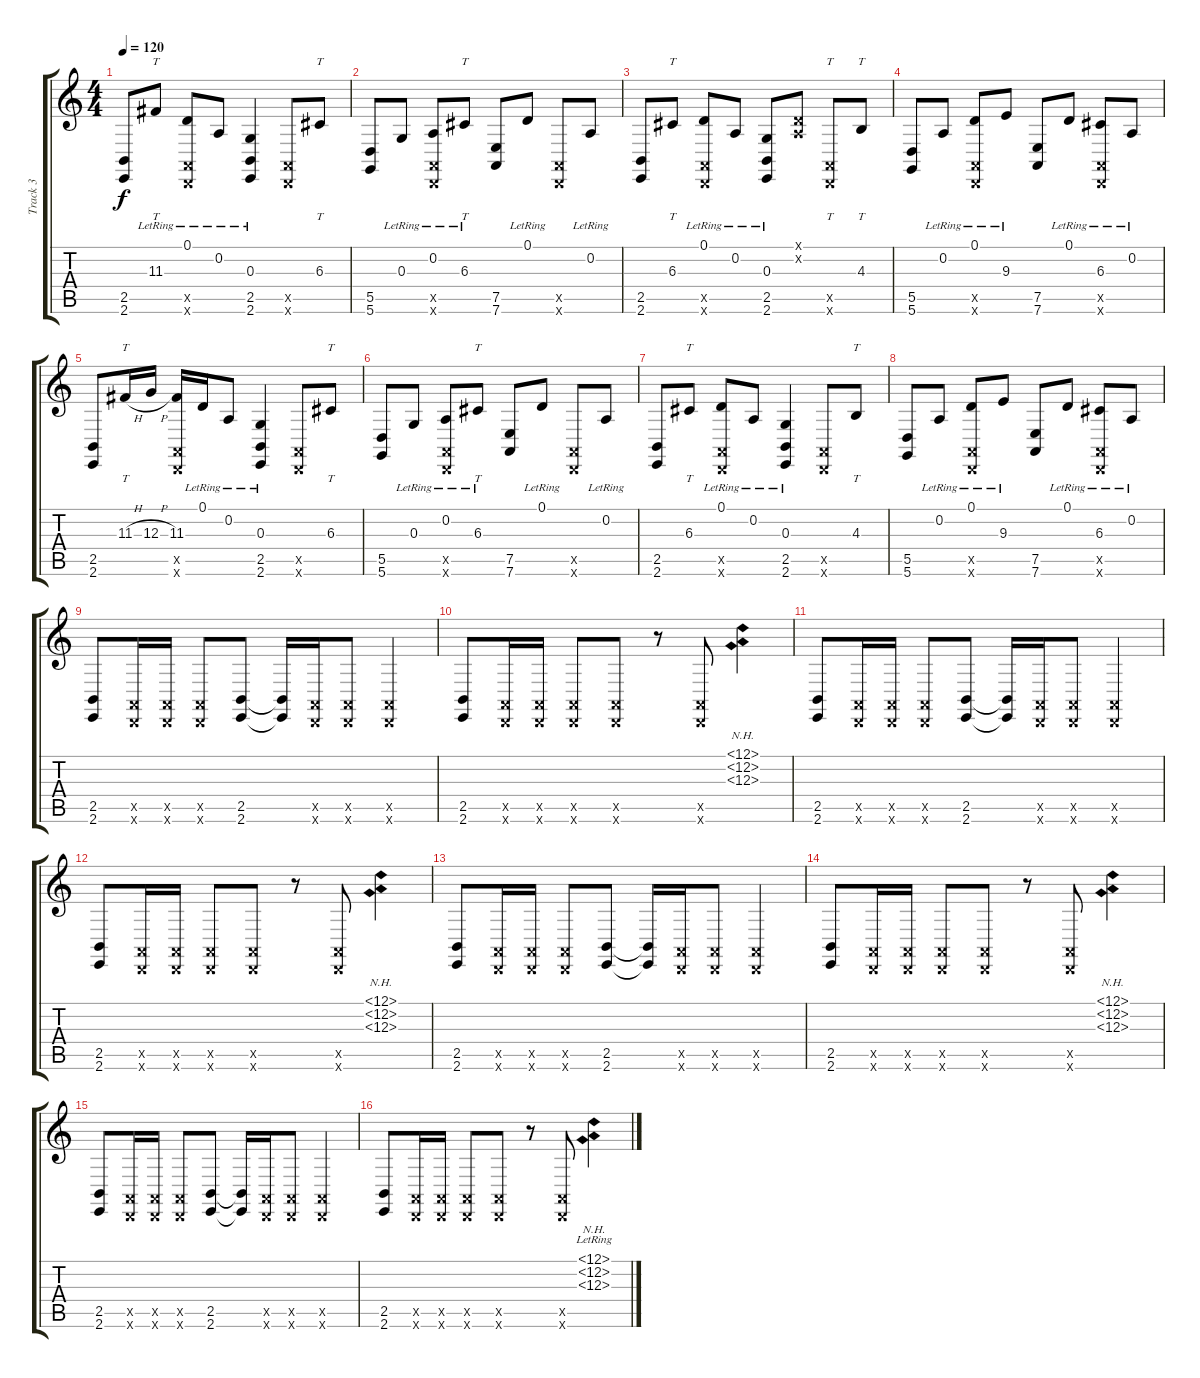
\track ("Track 3" "Track 3") {mute instrument melodictom}
\staff {score tabs}
\tuning (D4 A3 G3 D3 A2 D2) {hide}
\ts (4 4)
\tempo 120
\clef g2
\ks c
(2.5 2.6).8{dy f} 11.3{lr}.8{tt} (0.1{lr} 0.5{x} 0.6{x}).8 0.2{lr}.8 (0.3{lr} 2.5 2.6).4 (0.5{x} 0.6{x}).8 6.3.8{tt} |
(5.5 5.6).8 0.3{lr}.8 (0.2{lr} 0.5{x} 0.6{x}).8 6.3{lr}.8{tt} (7.5 7.6).8 0.1{lr}.8 (0.5{x} 0.6{x}).8 0.2{lr}.8 |
(2.5 2.6).8 6.3.8{tt} (0.1{lr} 0.5{x} 0.6{x}).8 0.2{lr}.8 (0.3{lr} 2.5 2.6).8 (0.1{x} 0.2{x}).8 (0.5{x} 0.6{x}).8{tt} 4.3.8{tt} |
(5.5 5.6).8 0.2{lr}.8 (0.1{lr} 0.5{x} 0.6{x}).8 9.3{lr}.8 (7.5 7.6).8 0.1{lr}.8 (6.3{lr} 0.5{x} 0.6{x}).8 0.2{lr}.8 |
(2.5 2.6).8 11.3{h}.16{tt} 12.3{h}.16 (11.3 0.5{x} 0.6{x}).16 0.1{lr}.16 0.2{lr}.8 (0.3{lr} 2.5 2.6).4 (0.5{x} 0.6{x}).8 6.3.8{tt} |
(5.5 5.6).8 0.3{lr}.8 (0.2{lr} 0.5{x} 0.6{x}).8 6.3{lr}.8{tt} (7.5 7.6).8 0.1{lr}.8 (0.5{x} 0.6{x}).8 0.2{lr}.8 |
(2.5 2.6).8 6.3.8{tt} (0.1{lr} 0.5{x} 0.6{x}).8 0.2{lr}.8 (0.3{lr} 2.5 2.6).4 (0.5{x} 0.6{x}).8 4.3.8{tt} |
(5.5 5.6).8 0.2{lr}.8 (0.1{lr} 0.5{x} 0.6{x}).8 9.3{lr}.8 (7.5 7.6).8 0.1{lr}.8 (6.3{lr} 0.5{x} 0.6{x}).8 0.2{lr}.8 |
(2.5 2.6).8 (0.5{x} 0.6{x}).16 (0.5{x} 0.6{x}).16 (0.5{x} 0.6{x}).8 (2.5 2.6).8 (2.5{t} 2.6{t}).16 (0.5{x} 0.6{x}).16 (0.5{x} 0.6{x}).8 (0.5{x} 0.6{x}).4 |
(2.5 2.6).8 (0.5{x} 0.6{x}).16 (0.5{x} 0.6{x}).16 (0.5{x} 0.6{x}).8 (0.5{x} 0.6{x}).8 r.8 (0.5{x} 0.6{x}).8 (12.1{nh} 12.2{nh} 12.3{nh}).4 |
(2.5 2.6).8 (0.5{x} 0.6{x}).16 (0.5{x} 0.6{x}).16 (0.5{x} 0.6{x}).8 (2.5 2.6).8 (2.5{t} 2.6{t}).16 (0.5{x} 0.6{x}).16 (0.5{x} 0.6{x}).8 (0.5{x} 0.6{x}).4 |
(2.5 2.6).8 (0.5{x} 0.6{x}).16 (0.5{x} 0.6{x}).16 (0.5{x} 0.6{x}).8 (0.5{x} 0.6{x}).8 r.8 (0.5{x} 0.6{x}).8 (12.1{nh} 12.2{nh} 12.3{nh}).4 |
(2.5 2.6).8 (0.5{x} 0.6{x}).16 (0.5{x} 0.6{x}).16 (0.5{x} 0.6{x}).8 (2.5 2.6).8 (2.5{t} 2.6{t}).16 (0.5{x} 0.6{x}).16 (0.5{x} 0.6{x}).8 (0.5{x} 0.6{x}).4 |
(2.5 2.6).8 (0.5{x} 0.6{x}).16 (0.5{x} 0.6{x}).16 (0.5{x} 0.6{x}).8 (0.5{x} 0.6{x}).8 r.8 (0.5{x} 0.6{x}).8 (12.1{nh} 12.2{nh} 12.3{nh}).4 |
(2.5 2.6).8 (0.5{x} 0.6{x}).16 (0.5{x} 0.6{x}).16 (0.5{x} 0.6{x}).8 (2.5 2.6).8 (2.5{t} 2.6{t}).16 (0.5{x} 0.6{x}).16 (0.5{x} 0.6{x}).8 (0.5{x} 0.6{x}).4 |
(2.5 2.6).8 (0.5{x} 0.6{x}).16 (0.5{x} 0.6{x}).16 (0.5{x} 0.6{x}).8 (0.5{x} 0.6{x}).8 r.8 (0.5{x} 0.6{x}).8 (12.1{nh} 12.2{nh} 12.3{nh lr}).4
